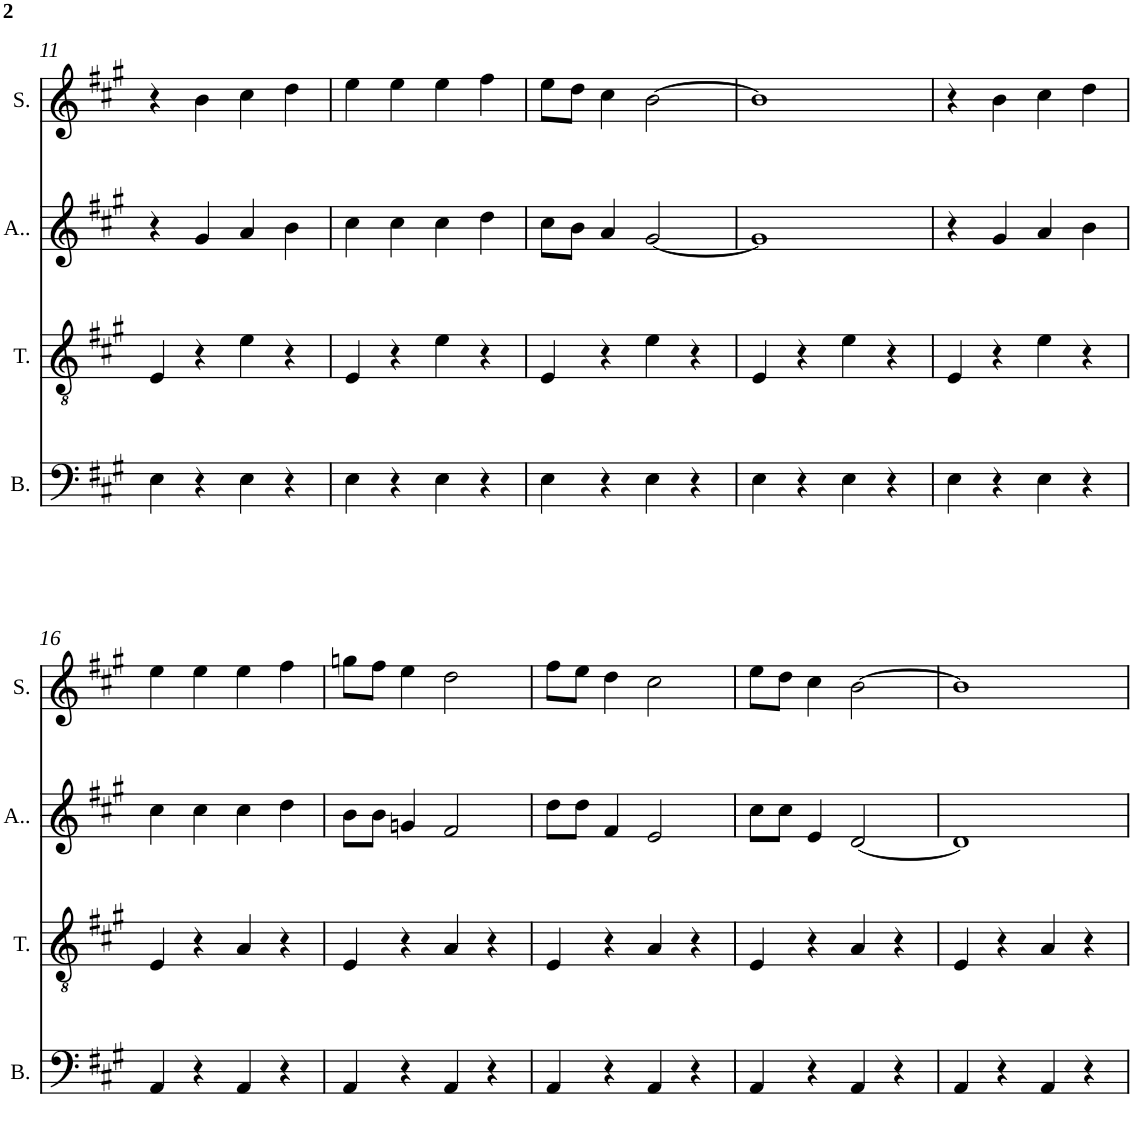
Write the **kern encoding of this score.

**kern	**kern	**kern	**kern
*part4	*part3	*part2	*part1
*staff4	*staff3	*staff2	*staff1
*I"Bass	*I"Tenor	*I"Alto	*I"Soprano
*I'B.	*I'T.	*I'A..	*I'S.
!!LO:PB:g=z
*clefF4	*clefGv2	*clefG2	*clefG2
*k[f#c#g#]	*k[f#c#g#]	*k[f#c#g#]	*k[f#c#g#]
*A:	*A:	*A:	*A:
*M4/4	*M4/4	*M4/4	*M4/4
=11	=11	=11	=11
4E\	4E/	4r	4r
4r	4r	4g#/	4b\
4E\	4e\	4a/	4cc#\
4r	4r	4b\	4dd\
=12	=12	=12	=12
4E\	4E/	4cc#\	4ee\
4r	4r	4cc#\	4ee\
4E\	4e\	4cc#\	4ee\
4r	4r	4dd\	4ff#\
=13	=13	=13	=13
4E\	4E/	8cc#\L	8ee\L
.	.	8b\J	8dd\J
4r	4r	4a/	4cc#\
4E\	4e\	[2g#/	[2b\
4r	4r	.	.
=14	=14	=14	=14
4E\	4E/	1g#]	1b]
4r	4r	.	.
4E\	4e\	.	.
4r	4r	.	.
=15	=15	=15	=15
4E\	4E/	4r	4r
4r	4r	4g#/	4b\
4E\	4e\	4a/	4cc#\
4r	4r	4b\	4dd\
!!LO:LB:g=z
=16	=16	=16	=16
4AA/	4E/	4cc#\	4ee\
4r	4r	4cc#\	4ee\
4AA/	4A/	4cc#\	4ee\
4r	4r	4dd\	4ff#\
=17	=17	=17	=17
4AA/	4E/	8b\L	8ggn\L
.	.	8b\J	8ff#\J
4r	4r	4gn/	4ee\
4AA/	4A/	2f#/	2dd\
4r	4r	.	.
=18	=18	=18	=18
4AA/	4E/	8dd\L	8ff#\L
.	.	8dd\J	8ee\J
4r	4r	4f#/	4dd\
4AA/	4A/	2e/	2cc#\
4r	4r	.	.
=19	=19	=19	=19
4AA/	4E/	8cc#\L	8ee\L
.	.	8cc#\J	8dd\J
4r	4r	4e/	4cc#\
4AA/	4A/	[2d/	[2b\
4r	4r	.	.
=20	=20	=20	=20
4AA/	4E/	1d]	1b]
4r	4r	.	.
4AA/	4A/	.	.
4r	4r	.	.
=	=	=	=
*-	*-	*-	*-
